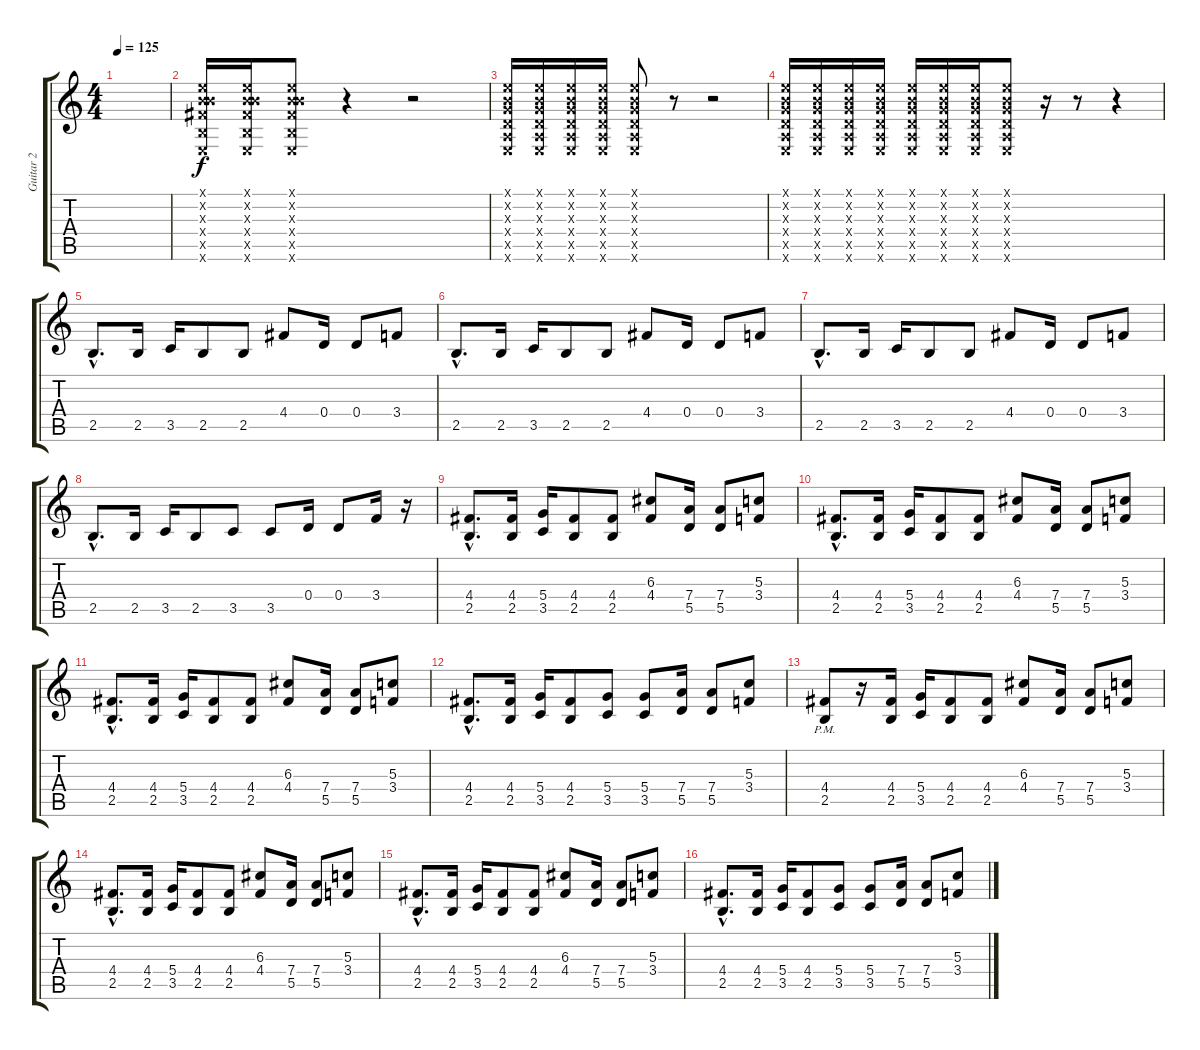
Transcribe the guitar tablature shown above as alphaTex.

\track ("Guitar 2" "Guitar 2") {instrument distortionguitar}
\staff {score tabs}
\tuning (E4 B3 G3 D3 A2 E2) {hide}
\ts (4 4)
\tempo 125
\clef g2
\ks c
|
(0.1{x} 0.2{x} 4.3{x} 4.4{x} 2.5{x} 0.6{x}).16 (0.1{x} 0.2{x} 4.3{x} 4.4{x} 2.5{x} 0.6{x}).16 (0.1{x} 0.2{x} 4.3{x} 4.4{x} 2.5{x} 0.6{x}).8 r.4 r.2 |
(0.1{x} 0.2{x} 0.3{x} 0.4{x} 0.5{x} 0.6{x}).16 (0.1{x} 0.2{x} 0.3{x} 0.4{x} 0.5{x} 0.6{x}).16 (0.1{x} 0.2{x} 0.3{x} 0.4{x} 0.5{x} 0.6{x}).16 (0.1{x} 0.2{x} 0.3{x} 0.4{x} 0.5{x} 0.6{x}).16 (0.1{x} 0.2{x} 0.3{x} 0.4{x} 0.5{x} 0.6{x}).8 r.8 r.2 |
(0.1{x} 0.2{x} 0.3{x} 0.4{x} 0.5{x} 0.6{x}).16 (0.1{x} 0.2{x} 0.3{x} 0.4{x} 0.5{x} 0.6{x}).16 (0.1{x} 0.2{x} 0.3{x} 0.4{x} 0.5{x} 0.6{x}).16 (0.1{x} 0.2{x} 0.3{x} 0.4{x} 0.5{x} 0.6{x}).16 (0.1{x} 0.2{x} 0.3{x} 0.4{x} 0.5{x} 0.6{x}).16 (0.1{x} 0.2{x} 0.3{x} 0.4{x} 0.5{x} 0.6{x}).16 (0.1{x} 0.2{x} 0.3{x} 0.4{x} 0.5{x} 0.6{x}).16 (0.1{x} 0.2{x} 0.3{x} 0.4{x} 0.5{x} 0.6{x}).8 r.16 r.8 r.4 |
2.5{hac}.8{d} 2.5.16 3.5.16 2.5.8 2.5.8 4.4.8 0.4.16 0.4.8 3.4.8 |
2.5{hac}.8{d} 2.5.16 3.5.16 2.5.8 2.5.8 4.4.8 0.4.16 0.4.8 3.4.8 |
2.5{hac}.8{d} 2.5.16 3.5.16 2.5.8 2.5.8 4.4.8 0.4.16 0.4.8 3.4.8 |
2.5{hac}.8{d} 2.5.16 3.5.16 2.5.8 3.5.8 3.5.8 0.4.16 0.4.8 3.4.16 r.16 |
(4.4{hac} 2.5{hac}).8{d} (4.4 2.5).16 (5.4 3.5).16 (4.4 2.5).8 (4.4 2.5).8 (6.3 4.4).8 (7.4 5.5).16 (7.4 5.5).8 (5.3 3.4).8 |
(4.4{hac} 2.5{hac}).8{d} (4.4 2.5).16 (5.4 3.5).16 (4.4 2.5).8 (4.4 2.5).8 (6.3 4.4).8 (7.4 5.5).16 (7.4 5.5).8 (5.3 3.4).8 |
(4.4{hac} 2.5{hac}).8{d} (4.4 2.5).16 (5.4 3.5).16 (4.4 2.5).8 (4.4 2.5).8 (6.3 4.4).8 (7.4 5.5).16 (7.4 5.5).8 (5.3 3.4).8 |
(4.4{hac} 2.5{hac}).8{d} (4.4 2.5).16 (5.4 3.5).16 (4.4 2.5).8 (5.4 3.5).8 (5.4 3.5).8 (7.4 5.5).16 (7.4 5.5).8 (5.3 3.4).8 |
(4.4{pm} 2.5{pm}).8 r.16 (4.4 2.5).16 (5.4 3.5).16 (4.4 2.5).8 (4.4 2.5).8 (6.3 4.4).8 (7.4 5.5).16 (7.4 5.5).8 (5.3 3.4).8 |
(4.4{hac} 2.5{hac}).8{d} (4.4 2.5).16 (5.4 3.5).16 (4.4 2.5).8 (4.4 2.5).8 (6.3 4.4).8 (7.4 5.5).16 (7.4 5.5).8 (5.3 3.4).8 |
(4.4{hac} 2.5{hac}).8{d} (4.4 2.5).16 (5.4 3.5).16 (4.4 2.5).8 (4.4 2.5).8 (6.3 4.4).8 (7.4 5.5).16 (7.4 5.5).8 (5.3 3.4).8 |
(4.4{hac} 2.5{hac}).8{d} (4.4 2.5).16 (5.4 3.5).16 (4.4 2.5).8 (5.4 3.5).8 (5.4 3.5).8 (7.4 5.5).16 (7.4 5.5).8 (5.3 3.4).8
